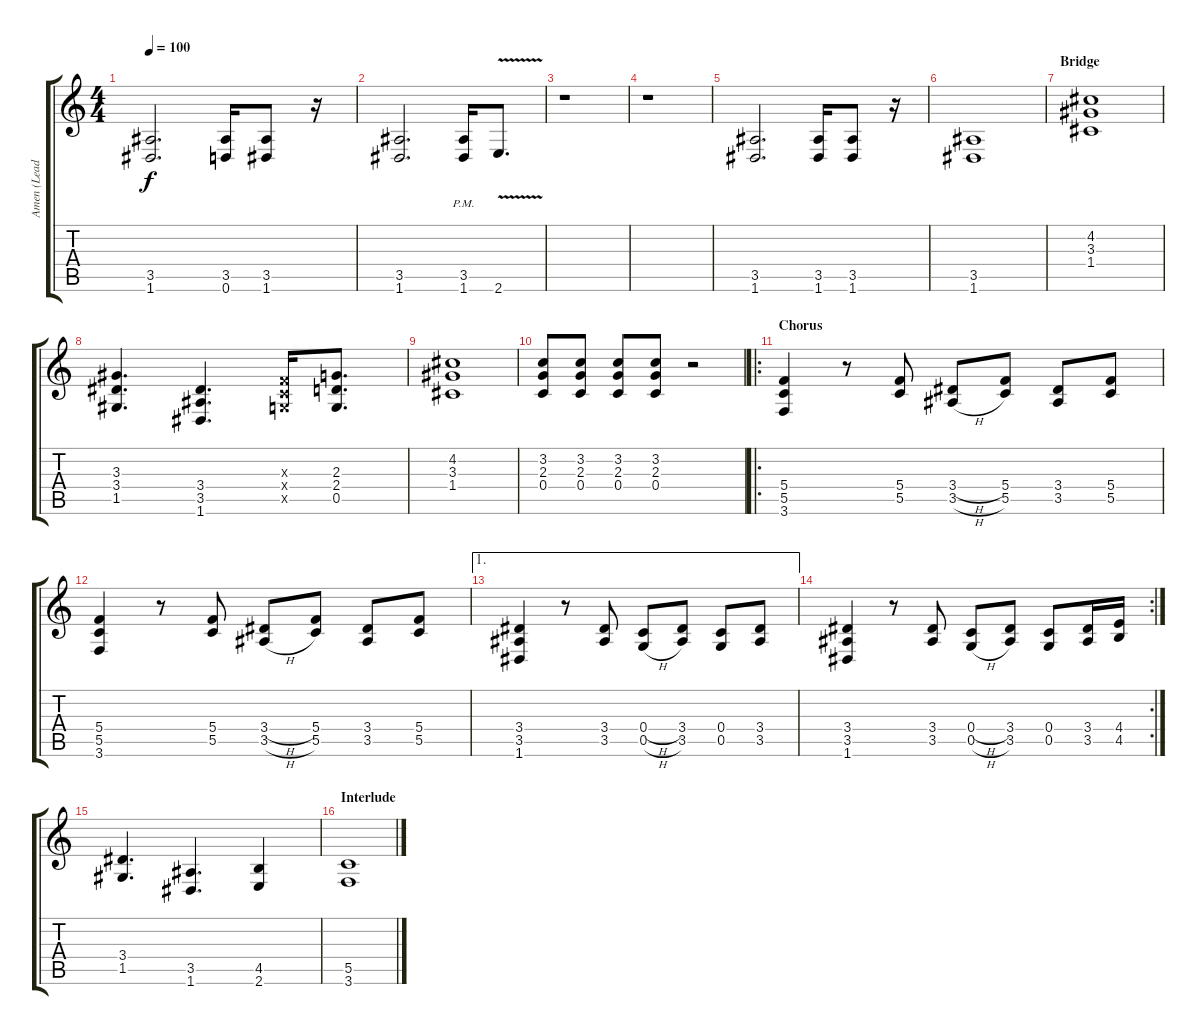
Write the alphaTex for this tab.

\track ("Amen (Lead)" "Amen (Lead") {instrument overdrivenguitar}
\staff {score tabs}
\tuning (D4 A3 F3 C3 G2 D2) {hide}
\ts (4 4)
\tempo 100
\clef g2
\ks c
(3.5 1.6).2{d dy f} (3.5 0.6).16 (3.5 1.6).8 r.16 |
(3.5 1.6).2{d} (3.5{pm} 1.6{pm}).16 2.6{v}.8{d} |
r.1 |
r.1 |
(3.5 1.6).2{d} (3.5 1.6).16 (3.5 1.6).8 r.16 |
(3.5 1.6).1 |
\section ("" "Bridge")
(4.2 3.3 1.4).1 |
(3.3 3.4 1.5).4{d} (3.4 3.5 1.6).4{d} (0.3{x} 0.4{x} 0.5{x}).16 (2.3 2.4 0.5).8{d} |
(4.2 3.3 1.4).1 |
(3.2 2.3 0.4).8 (3.2 2.3 0.4).8 (3.2 2.3 0.4).8 (3.2 2.3 0.4).8 r.2 |
\ro
\section ("" "Chorus")
(5.4 5.5 3.6).4 r.8 (5.4 5.5).8 (3.4{h} 3.5{h}).8 (5.4 5.5).8 (3.4 3.5).8 (5.4 5.5).8 |
(5.4 5.5 3.6).4 r.8 (5.4 5.5).8 (3.4{h} 3.5{h}).8 (5.4 5.5).8 (3.4 3.5).8 (5.4 5.5).8 |
\ae 1
(3.4 3.5 1.6).4 r.8 (3.4 3.5).8 (0.4{h} 0.5{h}).8 (3.4 3.5).8 (0.4 0.5).8 (3.4 3.5).8 |
\rc 2
(3.4 3.5 1.6).4 r.8 (3.4 3.5).8 (0.4{h} 0.5{h}).8 (3.4 3.5).8 (0.4 0.5).8 (3.4 3.5).16 (4.4 4.5).16 |
(3.4 1.5).4{d} (3.5 1.6).4{d} (4.5 2.6).4 |
\section ("" "Interlude")
(5.5 3.6).1
